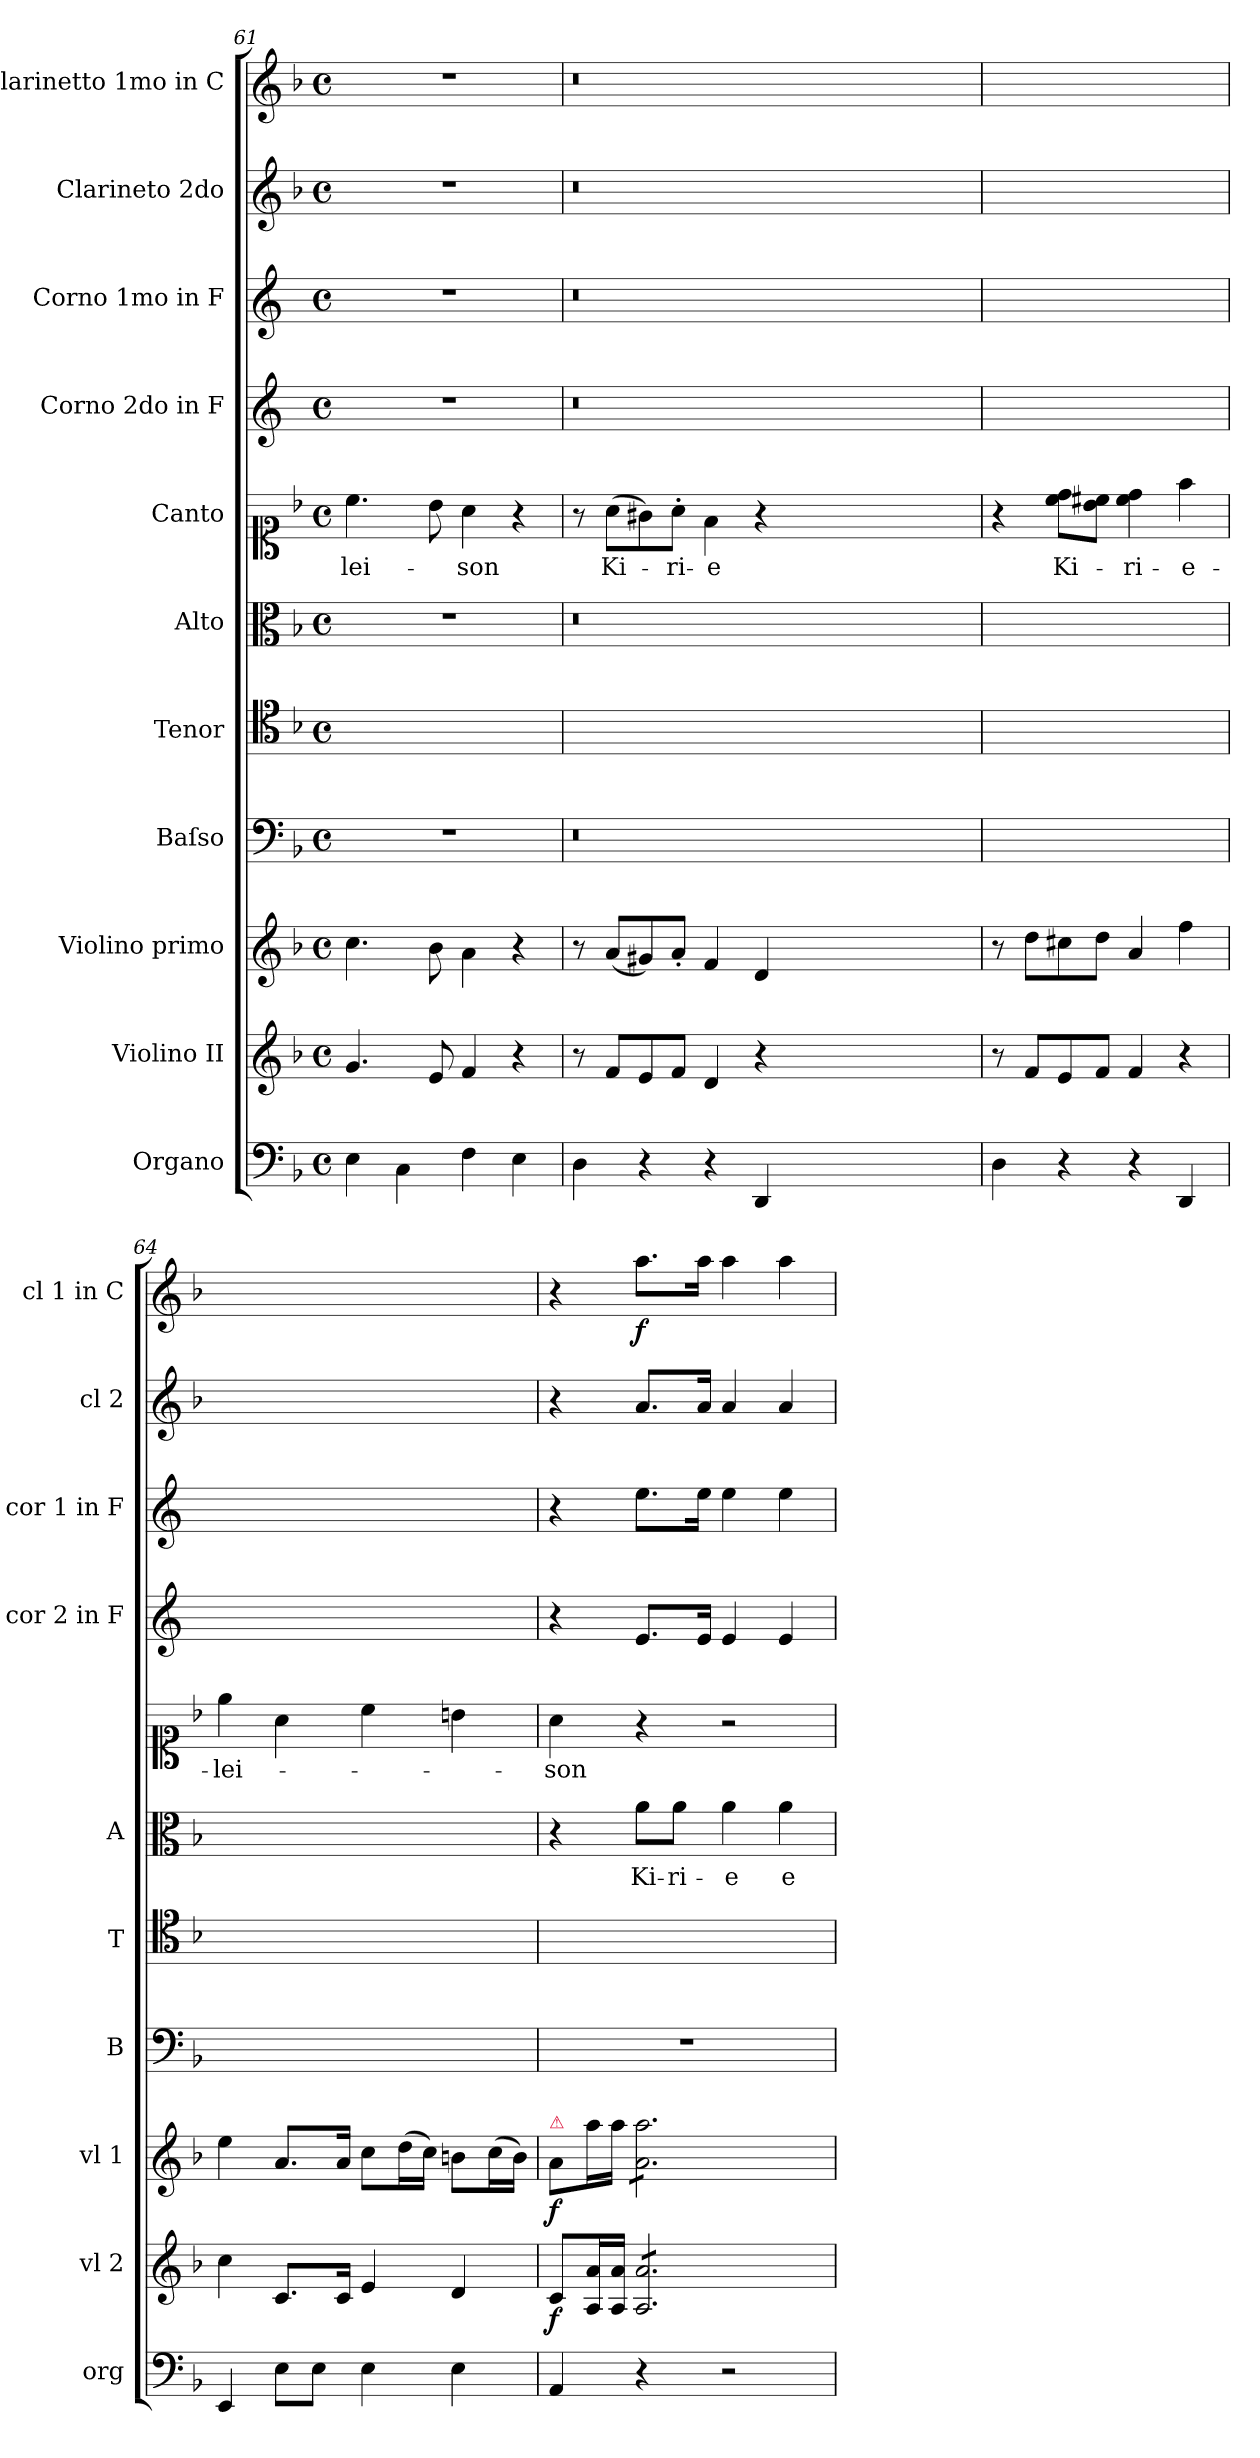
**kern	**kern	**dynam	**kern	**dynam	**kern	**kern	**kern	**text	**kern	**text	**kern	**kern	**kern	**kern	**dynam
*part11	*part10	*part10	*part9	*part9	*part8	*part7	*part6	*part6	*part5	*part5	*part4	*part3	*part2	*part1	*part1
*staff11	*staff10	*staff10	*staff9	*staff9	*staff8	*staff7	*staff6	*staff6	*staff5	*staff5	*staff4	*staff3	*staff2	*staff1	*staff1
*I"Organo	*I"Violino II	*	*I"Violino primo	*	*I"Baſso	*I"Tenor	*I"Alto	*	*I"Canto	*	*I"Corno 2do in F	*I"Corno 1mo in F	*I"Clarineto 2do	*I"Clarinetto 1mo in C	*
*I'org	*I'vl 2	*	*I'vl 1	*	*I'B	*I'T	*I'A	*	*	*	*I'cor 2 in F	*I'cor 1 in F	*I'cl 2	*I'cl 1 in C	*
*clefF4	*clefG2	*	*clefG2	*	*clefF4	*clefC4	*clefC3	*	*clefC1	*	*clefG2	*clefG2	*clefG2	*clefG2	*
*	*	*	*	*	*	*	*	*	*	*	*ITrd4c7	*ITrd4c7	*	*	*
*k[b-]	*k[b-]	*	*k[b-]	*	*k[b-]	*k[b-]	*k[b-]	*	*k[b-]	*	*k[b-]	*k[b-]	*k[b-]	*k[b-]	*
*M4/4	*M4/4	*	*M4/4	*	*M4/4	*M4/4	*M4/4	*	*M4/4	*	*M4/4	*M4/4	*M4/4	*M4/4	*
*met(c)	*met(c)	*	*met(c)	*	*met(c)	*met(c)	*met(c)	*	*met(c)	*	*met(c)	*met(c)	*met(c)	*met(c)	*
=61	=61	=61	=61	=61	=61	=61	=61	=61	=61	=61	=61	=61	=61	=61	=61
4E\	4.g/	.	4.cc\	.	1r	1ryy	1r	.	4.cc\	-lei-	1r	1r	1r	1r	.
4C\	.	.	.	.	.	.	.	.	.	.	.	.	.	.	.
.	8e/	.	8b-\	.	.	.	.	.	8b-\	.	.	.	.	.	.
4F\	4f/	.	4a\	.	.	.	.	.	4a\	-son	.	.	.	.	.
4E\	4r	.	4r	.	.	.	.	.	4r	.	.	.	.	.	.
=62	=62	=62	=62	=62	=62	=62	=62	=62	=62	=62	=62	=62	=62	=62	=62
4D\	8r	.	8r	.	0.r	1ryy	0.r	.	8r	.	0.r	0.r	0.r	0.r	.
.	8f/L	.	(8a/L	.	.	.	.	.	(8a\L	Ki-	.	.	.	.	.
4r	8e/	.	8g#X/)	.	.	.	.	.	8g#X\)	.	.	.	.	.	.
.	8f/J	.	8a'/J	.	.	.	.	.	8a'\J	-ri-	.	.	.	.	.
4r	4d/	.	4f/	.	.	.	.	.	4f\	-e	.	.	.	.	.
4DD/	4r	.	4d/	.	.	.	.	.	4r	.	.	.	.	.	.
0ryy	0ryy	.	0ryy	.	.	0ryy	.	.	0ryy	.	.	.	.	.	.
=63	=63	=63	=63	=63	=63	=63	=63	=63	=63	=63	=63	=63	=63	=63	=63
4D\	8r	.	8r	.	1ryy	1ryy	1ryy	.	4r	.	1ryy	1ryy	1ryy	1ryy	.
.	8f/L	.	8dd\L	.	.	.	.	.	.	.	.	.	.	.	.
!	!	!	!	!	!	!	!	!	!	!LO:LY:i	!	!	!	!	!
4r	8e/	.	8cc#X\	.	.	.	.	.	8cc\ 8dd\L	Ki-	.	.	.	.	.
.	8f/J	.	8dd\J	.	.	.	.	.	8b-\ 8cc#X\J	.	.	.	.	.	.
!	!	!	!	!	!	!	!	!	!	!LO:LY:i	!	!	!	!	!
4r	4f/	.	4a/	.	.	.	.	.	4cc#\ 4dd\	-ri-	.	.	.	.	.
4DD/	4r	.	4ff\	.	.	.	.	.	4ff\	e-	.	.	.	.	.
=64	=64	=64	=64	=64	=64	=64	=64	=64	=64	=64	=64	=64	=64	=64	=64
4EE/	4cc\	.	4ee\	.	1ryy	1ryy	1ryy	.	4ee\	-lei-	1ryy	1ryy	1ryy	1ryy	.
8E\L	8.c/L	.	8.a/L	.	.	.	.	.	4a\	.	.	.	.	.	.
8E\J	.	.	.	.	.	.	.	.	.	.	.	.	.	.	.
.	16c/Jk	.	16a/Jk	.	.	.	.	.	.	.	.	.	.	.	.
4E\	4e/	.	8cc\L	.	.	.	.	.	4cc\	.	.	.	.	.	.
.	.	.	(16dd\L	.	.	.	.	.	.	.	.	.	.	.	.
.	.	.	16cc\JJ)	.	.	.	.	.	.	.	.	.	.	.	.
4E\	4d/	.	8bn\L	.	.	.	.	.	4bn\	.	.	.	.	.	.
.	.	.	(16cc\L	.	.	.	.	.	.	.	.	.	.	.	.
.	.	.	16b\JJ)	.	.	.	.	.	.	.	.	.	.	.	.
=65	=65	=65	=65	=65	=65	=65	=65	=65	=65	=65	=65	=65	=65	=65	=65
!	!	!	!LO:TX:a:color=crimson:t=⚠	!	!	!	!	!	!	!	!	!	!	!	!
!	!	!	!	!LO:DY:b	!	!	!	!	!	!	!	!	!	!	!
4AA/	8c/L	f	8a/L	f	1r	1ryy	4r	.	4a\	-son	4r	4r	4r	4r	.
.	16A/ 16a/L	.	16aa\L	.	.	.	.	.	.	.	.	.	.	.	.
.	16A/ 16a/JJ	.	16aa\JJ	.	.	.	.	.	.	.	.	.	.	.	.
*	*tremolo	*	*	*	*	*	*	*	*	*	*	*	*	*	*
*	*	*	*tremolo	*	*	*	*	*	*	*	*	*	*	*	*
4r	8A/ 8a/L	.	8a\ 8aa\L	.	.	.	8a\L	Ki-	4r	.	8.A/L	8.a\L	8.a/L	8.aa\L	f
.	8A/ 8a/	.	8a\ 8aa\	.	.	.	8a\J	-ri-	.	.	.	.	.	.	.
.	.	.	.	.	.	.	.	.	.	.	16A/Jk	16a\Jk	16a/Jk	16aa\Jk	.
2r	8A/ 8a/	.	8a\ 8aa\	.	.	.	4a\	-e	2r	.	4A/	4a\	4a/	4aa\	.
.	8A/ 8a/	.	8a\ 8aa\	.	.	.	.	.	.	.	.	.	.	.	.
.	8A/ 8a/	.	8a\ 8aa\	.	.	.	4a\	e-	.	.	4A/	4a\	4a/	4aa\	.
.	8A/ 8a/J	.	8a\ 8aa\J	.	.	.	.	.	.	.	.	.	.	.	.
*	*	*	*Xtremolo	*	*	*	*	*	*	*	*	*	*	*	*
*	*Xtremolo	*	*	*	*	*	*	*	*	*	*	*	*	*	*
=	=	=	=	=	=	=	=	=	=	=	=	=	=	=	=
*-	*-	*-	*-	*-	*-	*-	*-	*-	*-	*-	*-	*-	*-	*-	*-
